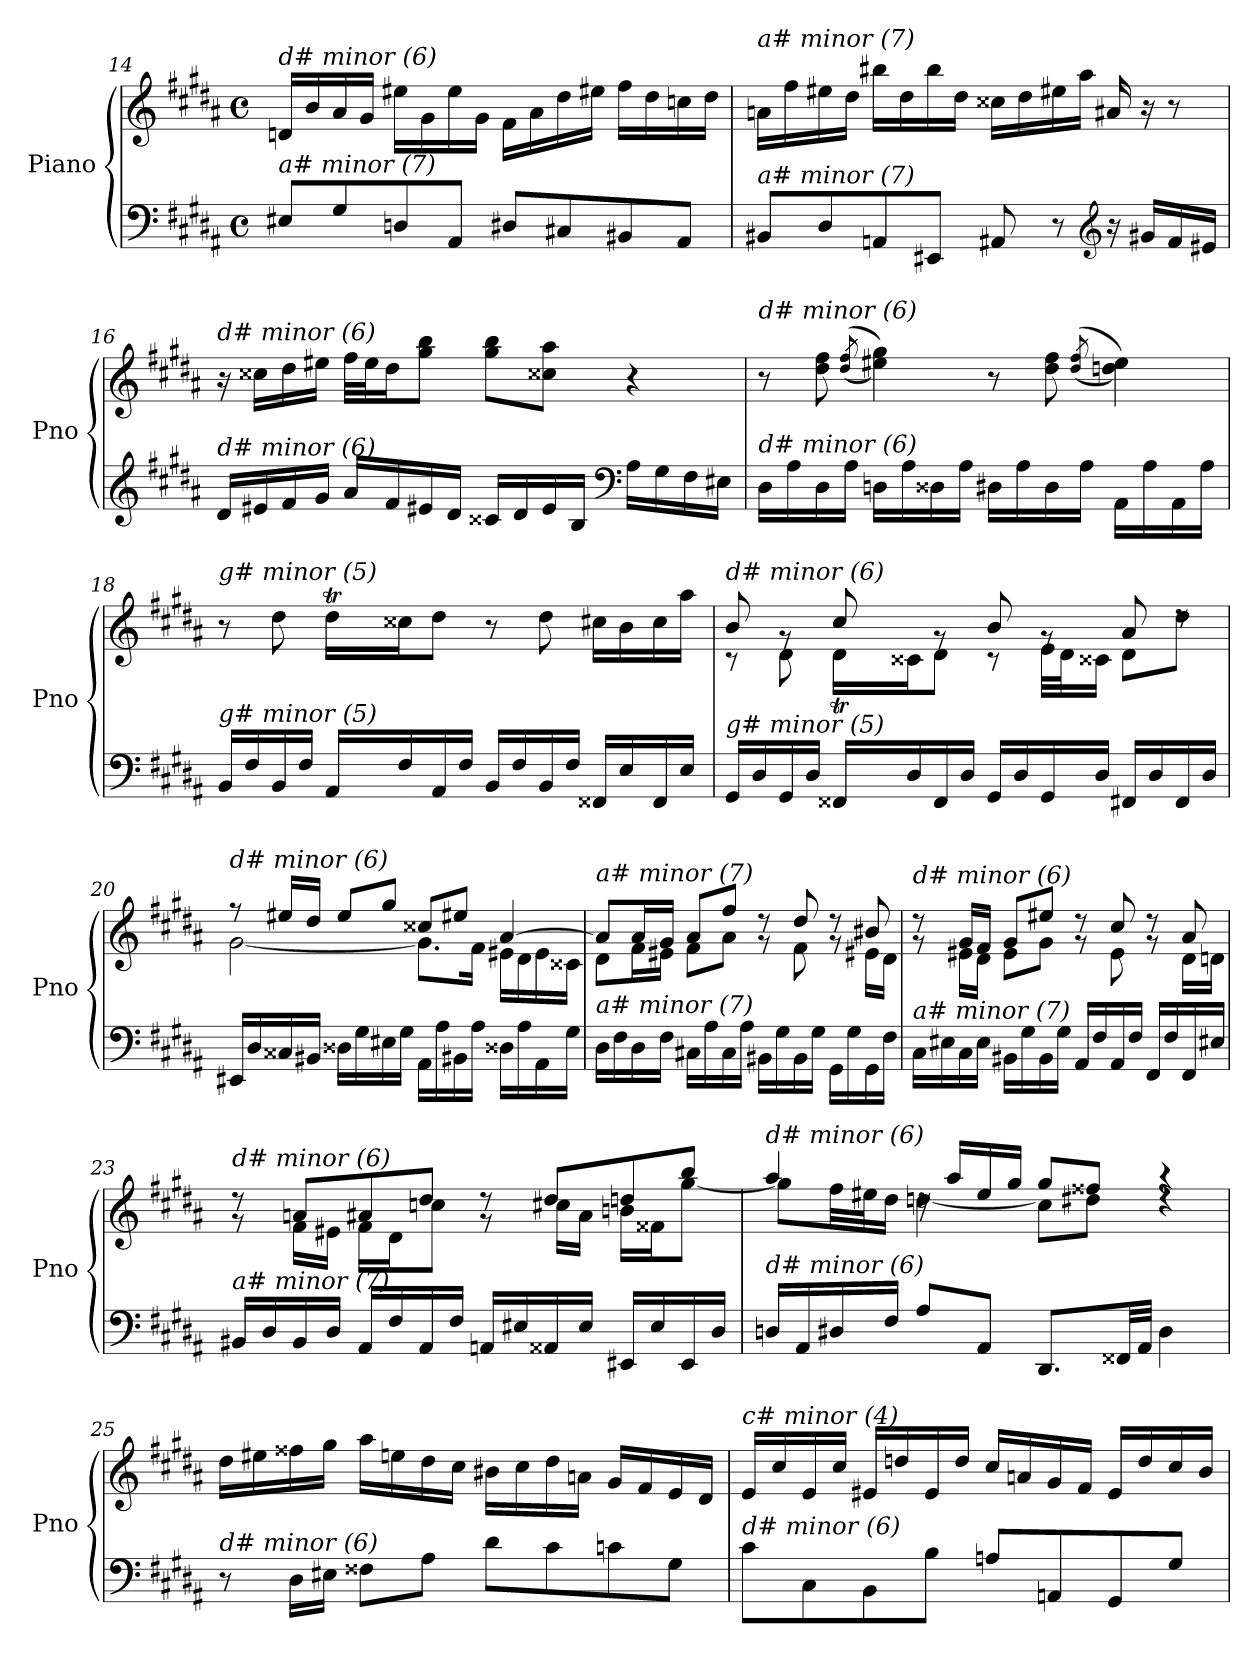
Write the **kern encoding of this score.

**kern	**kern
*part1	*part1
*staff2	*staff1
*I"Piano	*
*I'Pno	*
*clefF4	*clefG2
*k[f#c#g#d#a#]	*k[f#c#g#d#a#]
*M4/4	*M4/4
*met(c)	*met(c)
=14	=14
!	!LO:TX:i:t=d# minor (6)
!LO:TX:i:t=a# minor (7)	!
8E#X/L	16dni/LL
.	16b/
8G#/	16a#/
.	16g#/JJ
8Dni/	16ee#X\LL
.	16g#\
8AA#/J	16ee#\
.	16g#\JJ
8D#/L	16f#\LL
.	16a#\
8C#X/	16dd#\
.	16ee#X\JJ
8BB#X/	16ff#\LL
.	16dd#\
8AA#/J	16ccni\
.	16dd#\JJ
=15	=15
!	!LO:TX:i:t=a# minor (7)
!LO:TX:i:t=a# minor (7)	!
8BB#X/L	16ani\LL
.	16ff#\
8D#/	16ee#X\
.	16dd#\JJ
8AAni/	16bb#X\LL
.	16dd#\
8EE#X/J	16bb#\
.	16dd#\JJ
8AA#/	16cc##Xj\LL
.	16dd#\
8r	16ee#X\
.	16aa#\JJ
*clefG2	*
16r	16a#/
16g#X/LL	16r
16f#/	8r
16e#X/JJ	.
!!LO:PB:g=z
=16	=16
!	!LO:TX:i:t=d# minor (6)
!LO:TX:i:t=d# minor (6)	!
16d#/LL	16r
16e#X/	16cc##X\LL
16f#/	16dd#\
16g#/JJ	16ee#X\JJ
16a#/LL	32ff#\LLL
.	32ee#\J
16f#/	16dd#\J
16e#X/	8gg#\ 8bb\J
16d#/JJ	.
16c##Xj/LL	8gg#\ 8bb\L
16d#/	.
16e#/	8cc##X\ 8aa#\J
16B/JJ	.
*clefF4	*
16A#\LL	4r
16G#\	.
16F#\	.
16E#X\JJ	.
=17	=17
!	!LO:TX:i:t=d# minor (6)
!LO:TX:i:t=d# minor (6)	!
16D#\LL	8r
16A#\	.
16D#\	8dd#\ 8ff#\
16A#\JJ	.
.	(>(8qdd#/ 8qff#/
16Dni\LL	4ee#X\ 4gg#\))
16A#\	.
16D##i\	.
16A#\JJ	.
16D#\LL	8r
16A#\	.
16D#\	8dd#\ 8ff#\
16A#\JJ	.
.	((>8qdd#/ 8qff#/
16AA#\LL	4ddni\ 4ee#\))
16A#\	.
16AA#\	.
16A#\JJ	.
=18	=18
*^	*^
!	!	!LO:TX:i:t=g# minor (5)	!
!LO:TX:i:t=g# minor (5)	!	!	!
4ryy	16BB/LL	8r	4ryy
.	16F#/	.	.
.	16BB/	8dd#\	.
.	16F#/JJ	.	.
16.ryy	16AA#/LL	16dd#t\LL	64dd#!yy
.	.	.	64ee!yy
.	.	.	16dd#!yy
.	16F#/	16cc##Xj\J	.
2ryy	.	.	2ryy
.	16AA#/	8dd#\J	.
.	16F#/JJ	.	.
.	16BB/LL	8r	.
.	16F#/	.	.
.	16BB/	8dd#\	.
.	16F#/JJ	.	.
.	16FF##X/LL	16cc#X\LL	.
.	16E/	16b\	.
8ryy	.	.	8ryy
.	16FF##/	16cc#\	.
.	16E/JJ	16aa#\JJ	.
32ryy	.	.	32ryy
!!LO:LB:g=z
=19	=19	=19	=19
*	*	*	*^
!	!	!LO:TX:i:t=d# minor (6)	!	!
!LO:TX:i:t=g# minor (5)	!	!	!	!
4ryy	16GG#/LL	8b/	8r	4ryy
.	16D#/	.	.	.
.	16GG#/	8rg	8d#\	.
.	16D#/JJ	.	.	.
16ryy	16FF##X/LL	8cc#/	16d#t\LL	64d#!yy
.	.	.	.	64e!yy
.	.	.	.	32d#!yy
2ryy	16D#/	.	16c##X\J	2ryy
.	16FF##/	8rg	8d#\J	.
.	16D#/JJ	.	.	.
.	16GG#/LL	8b/	8r	.
.	16D#/	.	.	.
.	16GG#/	8rg	32e\LLL	.
.	.	.	32d#\J	.
.	16D#/JJ	.	16c##X\JJ	.
.	16FF#X/LL	8a#/	8d#\L	.
8.ryy	16D#/	.	.	8.ryy
.	16FF#/	8rdd	8dd#\J	.
.	16D#/JJ	.	.	.
*	*	*	*v	*v
=20	=20	=20	=20
!	!	!LO:TX:i:t=d# minor (6)	!
!LO:TX:i:t=a# minor (7)	!	!	!
*v	*v	*	*
16EE#X/LL	8r	[2g#\
16D#/	.	.
16C##Xj/	16ee#X/LL	.
16BB#X/JJ	16dd#/JJ	.
16D##i\LL	8ee#/L	.
16G#\	.	.
16E#X\	8gg#/J	.
16G#\JJ	.	.
16AA#\LL	8cc##X/L	8.g#\L]
16A#\	.	.
16BB#X\	8ee#X/J	.
16A#\JJ	.	16f#\Jk
16D##Xi\LL	[4a#/	16e#X\LL
16A#\	.	16d#\
16AA#\	.	16e#\
16G#\JJ	.	16c##X\JJ
=21	=21	=21
!	!LO:TX:i:t=a# minor (7)	!
!LO:TX:i:t=a# minor (7)	!	!
16D#\LL	8a#/L]	8d#\L
16F#\	.	.
16D#\	16a#/L	16f#\L
16F#\JJ	16g#/JJ	16e#X\JJ
16C#X\LL	8a#/L	8f#\L
16A#\	.	.
16C#\	8ff#/J	8a#\J
16A#\JJ	.	.
16BB#X\LL	8rg	8rdd
16G#\	.	.
16BB#\	8dd#/	8f#\
16G#\JJ	.	.
16GG#\LL	8rg	8rdd
16G#\	.	.
16GG#\	8b#X/	16e#X\LL
16F#\JJ	.	16d#\JJ
!!LO:LB:g=z	!!
=22	=22	=22
!	!LO:TX:i:t=d# minor (6)	!
!LO:TX:i:t=a# minor (7)	!	!
16C#\LL	8rg	8rdd
16E#X\	.	.
16C#\	16g#/LL	16e#X\LL
16E#\JJ	16f#/JJ	16d#\JJ
16BB#X\LL	8g#/L	8e#\L
16G#\	.	.
16BB#\	8ee#X/J	8g#\J
16G#\JJ	.	.
16AA#/LL	8rg	8rdd
16F#/	.	.
16AA#/	8cc#/	8e#\
16F#/JJ	.	.
16FF#/LL	8rg	8rdd
16F#/	.	.
16FF#/	8a#/	16d#\LL
16E#X/JJ	.	16dni\JJ
=23	=23	=23
!	!LO:TX:i:t=d# minor (6)	!
!LO:TX:i:t=a# minor (7)	!	!
16BB#X/LL	8rg	8rdd
16D#/	.	.
16BB#/	8ani/L	16f#\LL
16D#/JJ	.	16e#X\JJ
16AA#/LL	8a#/	16f#\LL
16F#/	.	16d#\J
16AA#/	8dd#/J	8ccni\J
16F#/JJ	.	.
16AAni/LL	8rg	8rdd
16E#X/	.	.
16AA##i/	8dd#/L	16cc#i\LL
16E#/JJ	.	16a#\JJ
16EE#X/LL	8ddni/	16bn\LL
16E#/	.	16f##Xi\J
16EE#/	8bb/J	[8gg#\J
16D#/JJ	.	.
=24	=24	=24
!	!LO:TX:i:t=d# minor (6)	!
!LO:TX:i:t=d# minor (6)	!	!
16Dni/LL	4aa#/	8gg#\L]
16AA#/	.	.
16D#/	.	32ff#\LL
.	.	32ee#X\J
16F#/JJ	.	16dd#\JJ
8A#/L	16rdd	[4ddni\
.	16aa#/LL	.
8AA#/J	16ee#/	.
.	16gg#/JJ	.
8.DD#/L	8gg#/L	8cc##\L]
.	8ff##X/J	8dd#\J
32FF##X/LL	.	.
32AA#/JJJ	.	.
4D#\	4r	4rdd
!!LO:LB:g=z
=25	=25	=25
!	!LO:TX:i:t=c# minor (4)	!
!LO:TX:i:t=d# minor (6)	!	!
*	*v	*v
8r	16dd#\LL
.	16ee#X\
16D#\LL	16ff##Xj\
16E#X\JJ	16gg#\JJ
8F##X\L	16aa#\LL
.	16een\
8A#\J	16dd#\
.	16cc#\JJ
8d#\L	16b#X\LL
.	16cc#\
8c#\	16dd#\
.	16an\JJ
8cni\	16g#/LL
.	16f#/
8G#\J	16e/
.	16d#/JJ
=26	=26
!	!LO:TX:i:t=c# minor (4)
!LO:TX:i:t=d# minor (6)	!
8c#\L	16e/LL
.	16cc#/
8C#\	16e/
.	16cc#/JJ
8BB\	16e#X/LL
.	16ddn/
8B\J	16e#/
.	16dd/JJ
8An/L	16cc#/LL
.	16an/
8AAn/	16g#/
.	16f#/JJ
8GG#/	16e#/LL
.	16dd/
8G#/J	16cc#/
.	16b/JJ
=	=
*-	*-
